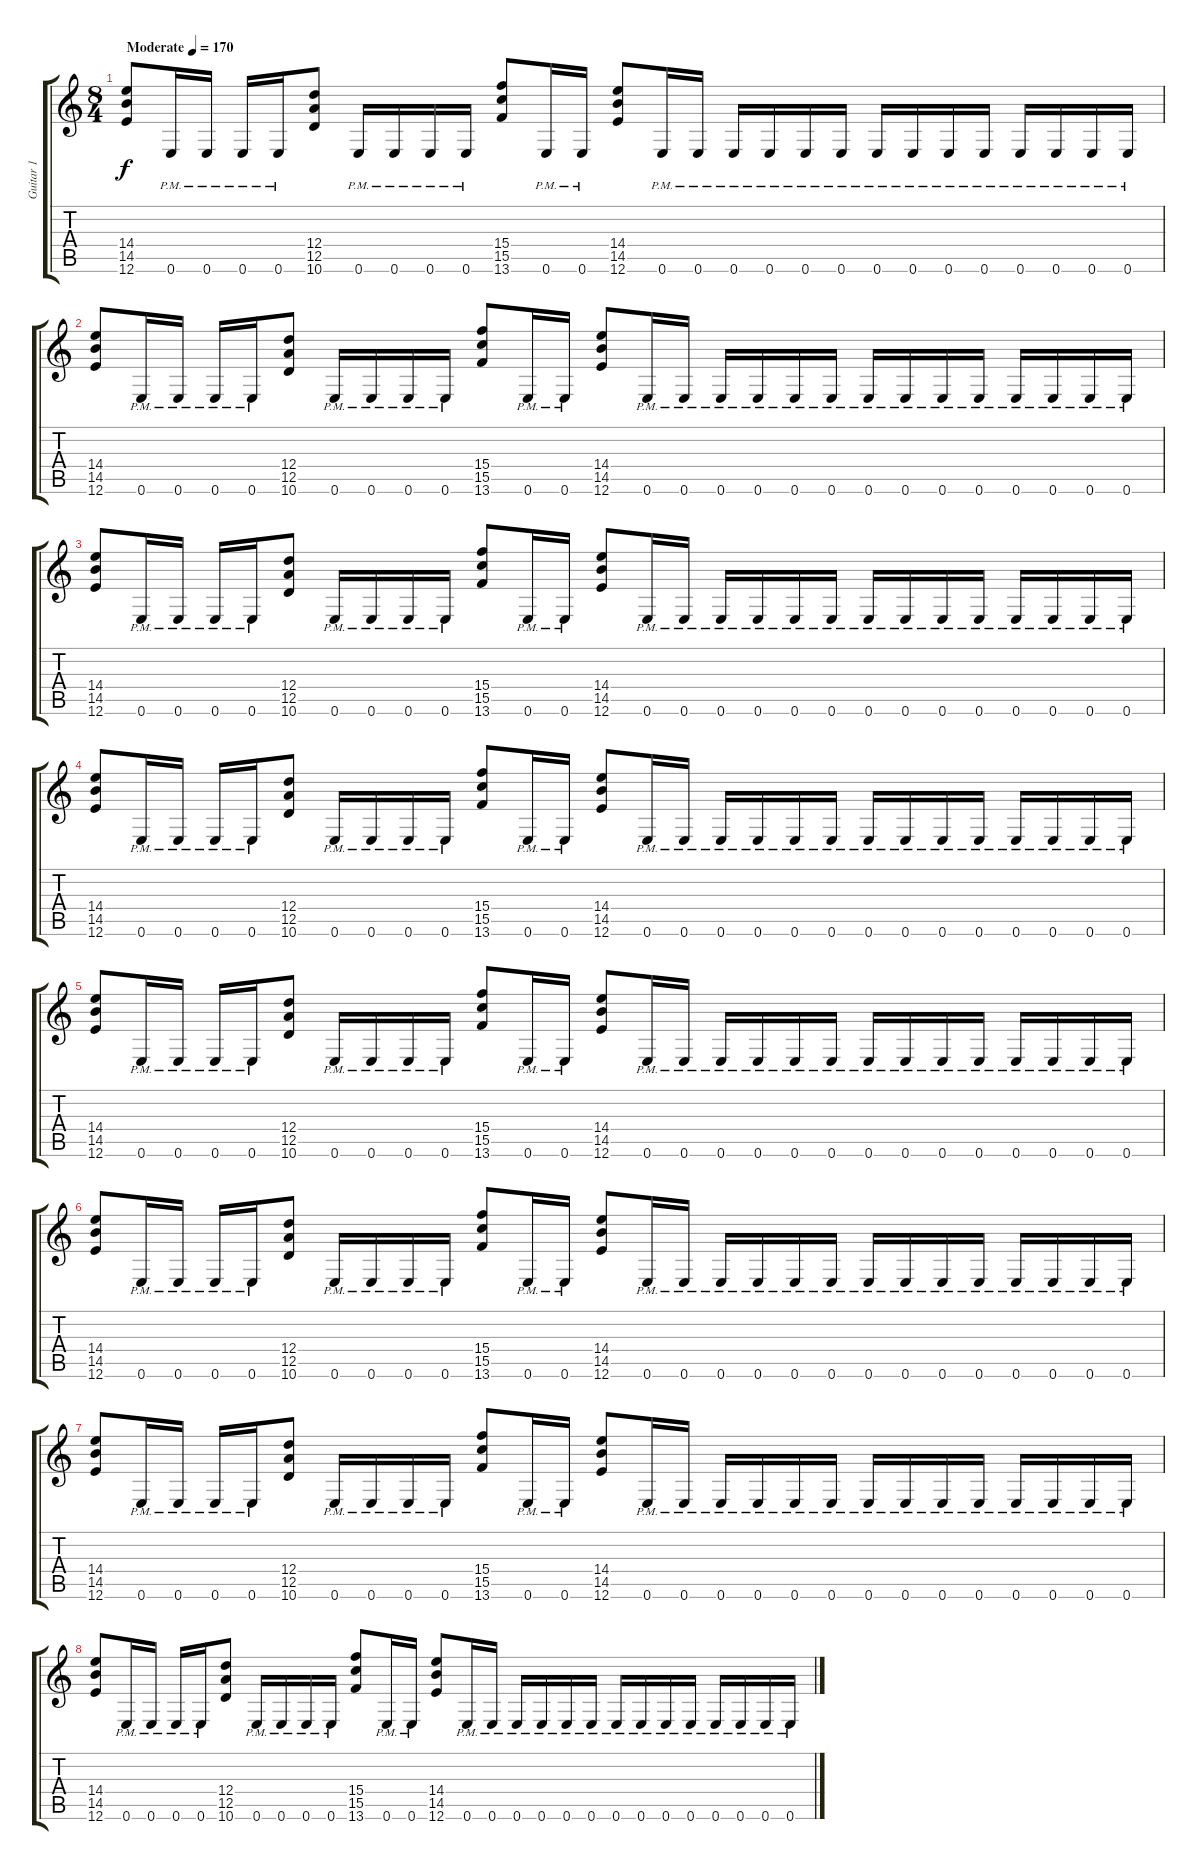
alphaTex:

\track ("Guitar 1" "Guitar 1") {instrument distortionguitar}
\staff {score tabs}
\tuning (E4 B3 G3 D3 A2 E2) {hide}
\ts (8 4)
\tempo (170 "Moderate")
\clef g2
\ks c
(14.4 14.5 12.6).8{dy f instrument distortionguitar} 0.6{pm}.16 0.6{pm}.16 0.6{pm}.16 0.6{pm}.16 (12.4 12.5 10.6).8 0.6{pm}.16 0.6{pm}.16 0.6{pm}.16 0.6{pm}.16 (15.4 15.5 13.6).8 0.6{pm}.16 0.6{pm}.16 (14.4 14.5 12.6).8 0.6{pm}.16 0.6{pm}.16 0.6{pm}.16 0.6{pm}.16 0.6{pm}.16 0.6{pm}.16 0.6{pm}.16 0.6{pm}.16 0.6{pm}.16 0.6{pm}.16 0.6{pm}.16 0.6{pm}.16 0.6{pm}.16 0.6{pm}.16 |
(14.4 14.5 12.6).8 0.6{pm}.16 0.6{pm}.16 0.6{pm}.16 0.6{pm}.16 (12.4 12.5 10.6).8 0.6{pm}.16 0.6{pm}.16 0.6{pm}.16 0.6{pm}.16 (15.4 15.5 13.6).8 0.6{pm}.16 0.6{pm}.16 (14.4 14.5 12.6).8 0.6{pm}.16 0.6{pm}.16 0.6{pm}.16 0.6{pm}.16 0.6{pm}.16 0.6{pm}.16 0.6{pm}.16 0.6{pm}.16 0.6{pm}.16 0.6{pm}.16 0.6{pm}.16 0.6{pm}.16 0.6{pm}.16 0.6{pm}.16 |
(14.4 14.5 12.6).8 0.6{pm}.16 0.6{pm}.16 0.6{pm}.16 0.6{pm}.16 (12.4 12.5 10.6).8 0.6{pm}.16 0.6{pm}.16 0.6{pm}.16 0.6{pm}.16 (15.4 15.5 13.6).8 0.6{pm}.16 0.6{pm}.16 (14.4 14.5 12.6).8 0.6{pm}.16 0.6{pm}.16 0.6{pm}.16 0.6{pm}.16 0.6{pm}.16 0.6{pm}.16 0.6{pm}.16 0.6{pm}.16 0.6{pm}.16 0.6{pm}.16 0.6{pm}.16 0.6{pm}.16 0.6{pm}.16 0.6{pm}.16 |
(14.4 14.5 12.6).8 0.6{pm}.16 0.6{pm}.16 0.6{pm}.16 0.6{pm}.16 (12.4 12.5 10.6).8 0.6{pm}.16 0.6{pm}.16 0.6{pm}.16 0.6{pm}.16 (15.4 15.5 13.6).8 0.6{pm}.16 0.6{pm}.16 (14.4 14.5 12.6).8 0.6{pm}.16 0.6{pm}.16 0.6{pm}.16 0.6{pm}.16 0.6{pm}.16 0.6{pm}.16 0.6{pm}.16 0.6{pm}.16 0.6{pm}.16 0.6{pm}.16 0.6{pm}.16 0.6{pm}.16 0.6{pm}.16 0.6{pm}.16 |
(14.4 14.5 12.6).8 0.6{pm}.16 0.6{pm}.16 0.6{pm}.16 0.6{pm}.16 (12.4 12.5 10.6).8 0.6{pm}.16 0.6{pm}.16 0.6{pm}.16 0.6{pm}.16 (15.4 15.5 13.6).8 0.6{pm}.16 0.6{pm}.16 (14.4 14.5 12.6).8 0.6{pm}.16 0.6{pm}.16 0.6{pm}.16 0.6{pm}.16 0.6{pm}.16 0.6{pm}.16 0.6{pm}.16 0.6{pm}.16 0.6{pm}.16 0.6{pm}.16 0.6{pm}.16 0.6{pm}.16 0.6{pm}.16 0.6{pm}.16 |
(14.4 14.5 12.6).8 0.6{pm}.16 0.6{pm}.16 0.6{pm}.16 0.6{pm}.16 (12.4 12.5 10.6).8 0.6{pm}.16 0.6{pm}.16 0.6{pm}.16 0.6{pm}.16 (15.4 15.5 13.6).8 0.6{pm}.16 0.6{pm}.16 (14.4 14.5 12.6).8 0.6{pm}.16 0.6{pm}.16 0.6{pm}.16 0.6{pm}.16 0.6{pm}.16 0.6{pm}.16 0.6{pm}.16 0.6{pm}.16 0.6{pm}.16 0.6{pm}.16 0.6{pm}.16 0.6{pm}.16 0.6{pm}.16 0.6{pm}.16 |
(14.4 14.5 12.6).8 0.6{pm}.16 0.6{pm}.16 0.6{pm}.16 0.6{pm}.16 (12.4 12.5 10.6).8 0.6{pm}.16 0.6{pm}.16 0.6{pm}.16 0.6{pm}.16 (15.4 15.5 13.6).8 0.6{pm}.16 0.6{pm}.16 (14.4 14.5 12.6).8 0.6{pm}.16 0.6{pm}.16 0.6{pm}.16 0.6{pm}.16 0.6{pm}.16 0.6{pm}.16 0.6{pm}.16 0.6{pm}.16 0.6{pm}.16 0.6{pm}.16 0.6{pm}.16 0.6{pm}.16 0.6{pm}.16 0.6{pm}.16 |
(14.4 14.5 12.6).8 0.6{pm}.16 0.6{pm}.16 0.6{pm}.16 0.6{pm}.16 (12.4 12.5 10.6).8 0.6{pm}.16 0.6{pm}.16 0.6{pm}.16 0.6{pm}.16 (15.4 15.5 13.6).8 0.6{pm}.16 0.6{pm}.16 (14.4 14.5 12.6).8 0.6{pm}.16 0.6{pm}.16 0.6{pm}.16 0.6{pm}.16 0.6{pm}.16 0.6{pm}.16 0.6{pm}.16 0.6{pm}.16 0.6{pm}.16 0.6{pm}.16 0.6{pm}.16 0.6{pm}.16 0.6{pm}.16 0.6{pm}.16
